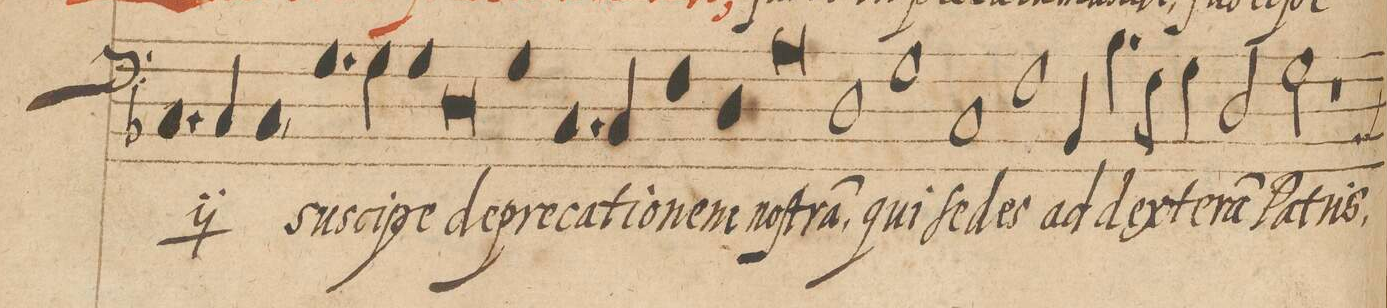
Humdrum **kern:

**kern	**text
*I"BASSVS.	*
*clefF4	*
*k[b-]	*
*met(C|)	*
*M2/1	*
1.C	ſu-
2C/	-sci-
1C,<	-pe
*	*Xij
=59-	=59-
1.G	su-
2G\	-sci-
1G	-pe
=60-	=60-
0D	de-
1G	-pre-
=61-	=61-
1.C	-ca-
2C/	-ti-
1F	-o-
=62-	=62-
1D	-nem
0A	noſ-
*Xcol	*
=63-	=63-
*yyM2/1	*
1D	-tra(m),
1G	qui
=64-	=64-
1C	ſe-
1F	-des
=65-	=65-
4BB-/	ad
4.B-\	dex-
8F\	-te-
4G\	-ra(m)
2D/	Pa-
2G\	-tris,
*custos:BB-	*
=66-	=66-
*-	*-
